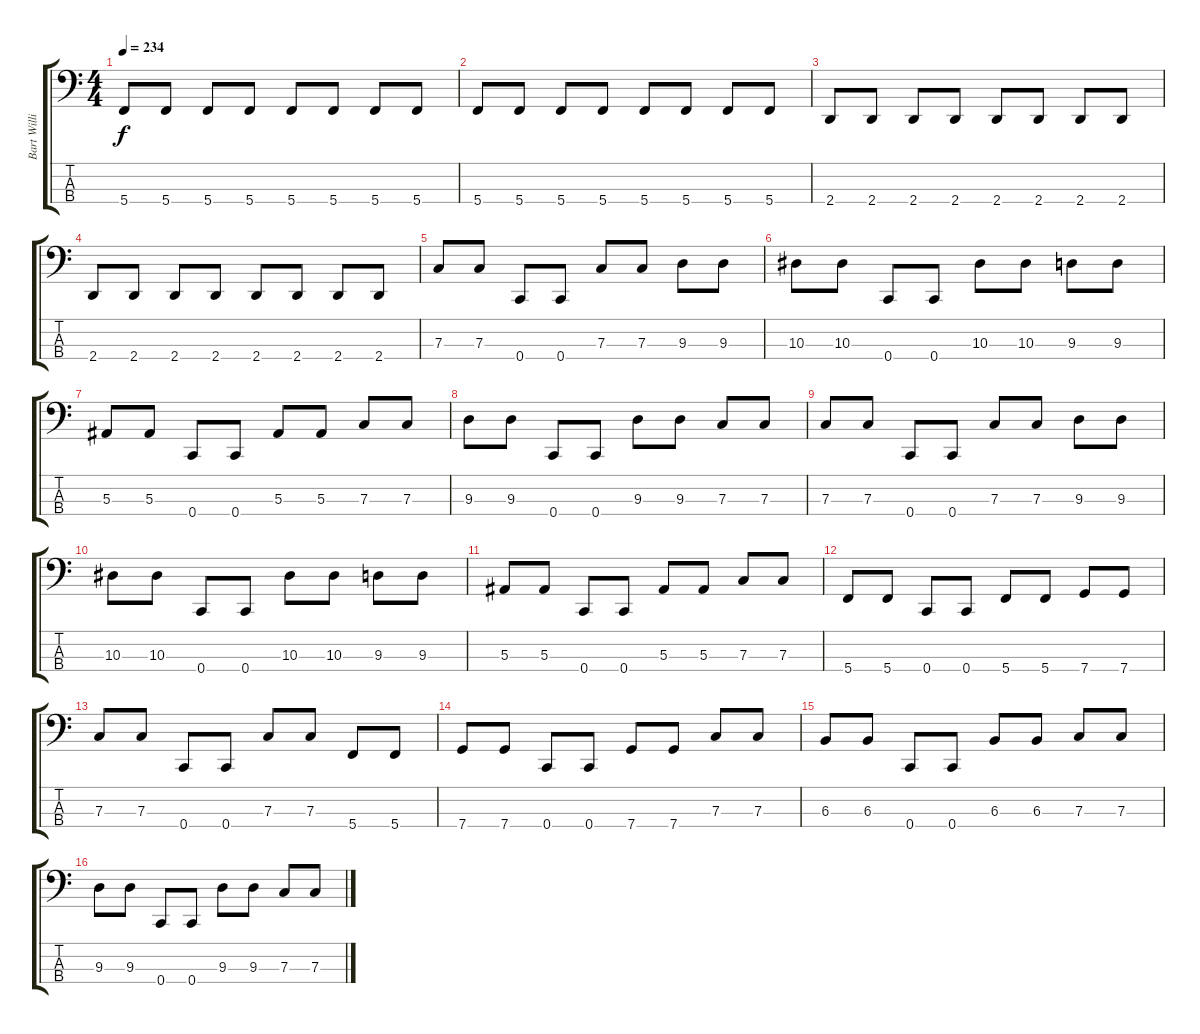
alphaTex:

\track ("Bart Williams (Bass)" "Bart Willi") {instrument electricbassfinger}
\staff {score tabs}
\tuning (Eb2 Bb1 F1 C1) {hide}
\ts (4 4)
\tempo 234
\clef f4
\ks c
5.4.8{dy f} 5.4.8 5.4.8 5.4.8 5.4.8 5.4.8 5.4.8 5.4.8 |
5.4.8 5.4.8 5.4.8 5.4.8 5.4.8 5.4.8 5.4.8 5.4.8 |
2.4.8 2.4.8 2.4.8 2.4.8 2.4.8 2.4.8 2.4.8 2.4.8 |
2.4.8 2.4.8 2.4.8 2.4.8 2.4.8 2.4.8 2.4.8 2.4.8 |
7.3.8 7.3.8 0.4.8 0.4.8 7.3.8 7.3.8 9.3.8 9.3.8 |
10.3.8 10.3.8 0.4.8 0.4.8 10.3.8 10.3.8 9.3.8 9.3.8 |
5.3.8 5.3.8 0.4.8 0.4.8 5.3.8 5.3.8 7.3.8 7.3.8 |
9.3.8 9.3.8 0.4.8 0.4.8 9.3.8 9.3.8 7.3.8 7.3.8 |
7.3.8 7.3.8 0.4.8 0.4.8 7.3.8 7.3.8 9.3.8 9.3.8 |
10.3.8 10.3.8 0.4.8 0.4.8 10.3.8 10.3.8 9.3.8 9.3.8 |
5.3.8 5.3.8 0.4.8 0.4.8 5.3.8 5.3.8 7.3.8 7.3.8 |
5.4.8 5.4.8 0.4.8 0.4.8 5.4.8 5.4.8 7.4.8 7.4.8 |
7.3.8 7.3.8 0.4.8 0.4.8 7.3.8 7.3.8 5.4.8 5.4.8 |
7.4.8 7.4.8 0.4.8 0.4.8 7.4.8 7.4.8 7.3.8 7.3.8 |
6.3.8 6.3.8 0.4.8 0.4.8 6.3.8 6.3.8 7.3.8 7.3.8 |
9.3.8 9.3.8 0.4.8 0.4.8 9.3.8 9.3.8 7.3.8 7.3.8
